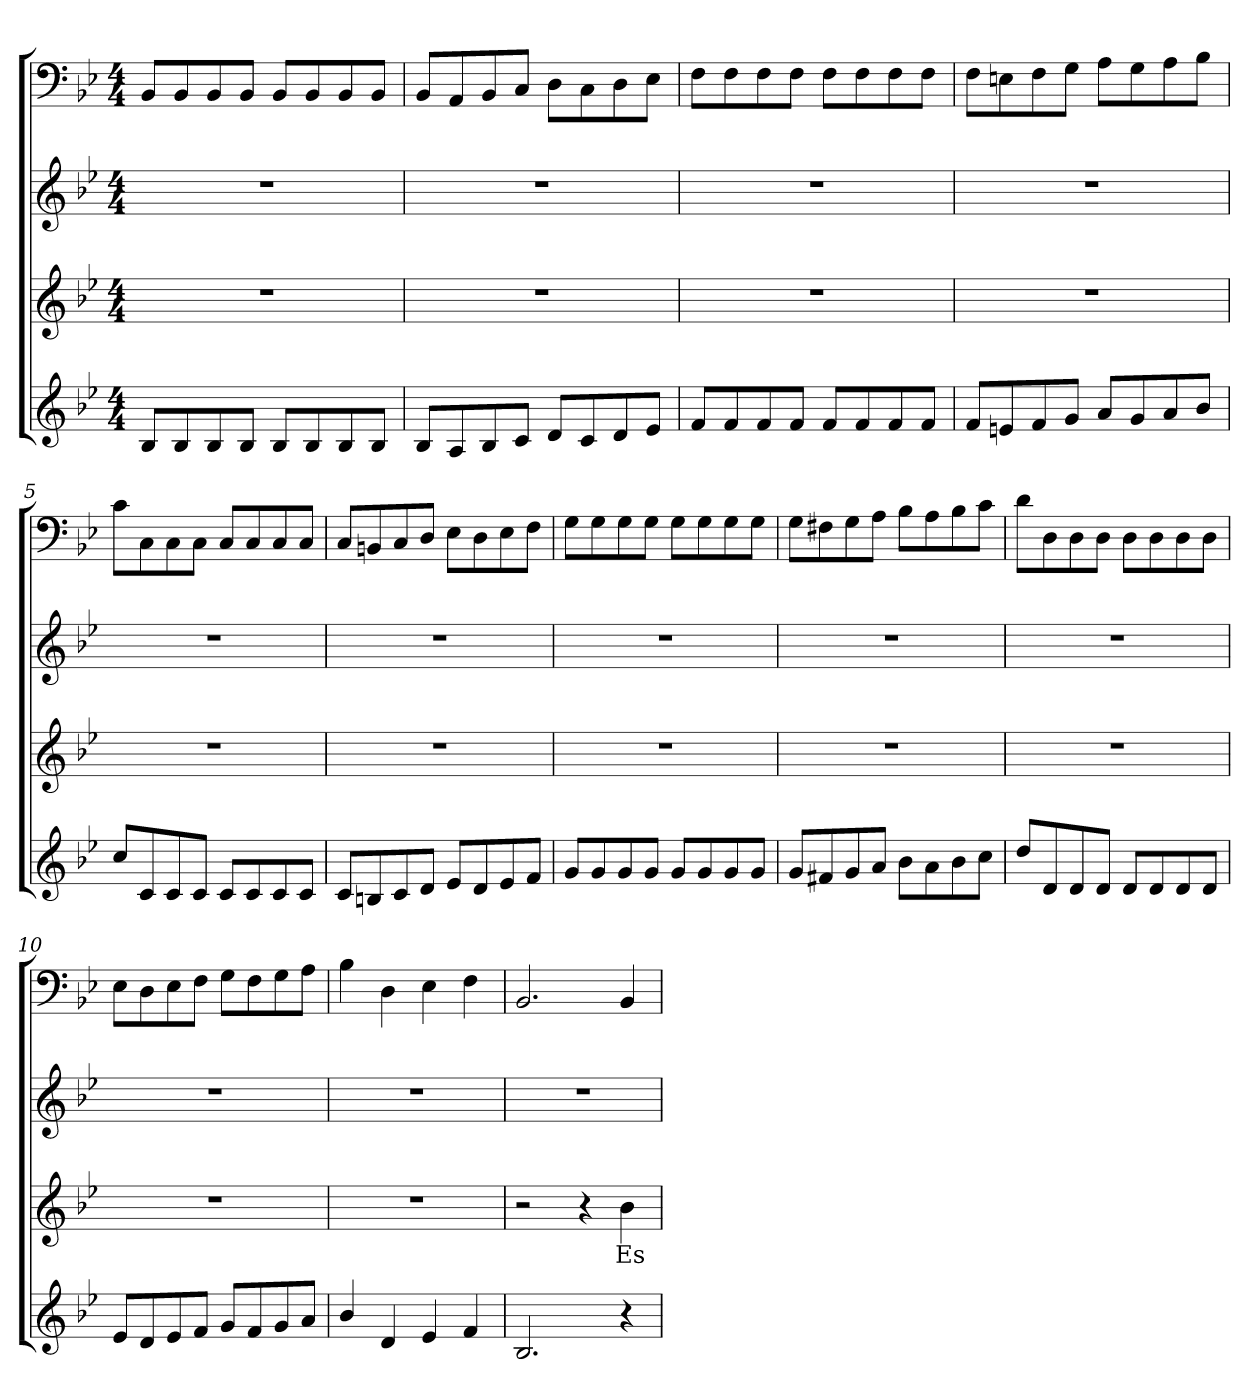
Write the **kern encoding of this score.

**kern	**kern	**text	**kern	**kern
*part4	*part3	*part3	*part2	*part1
*staff4	*staff3	*staff3	*staff2	*staff1
*clefG2	*clefG2	*	*clefG2	*clefF4
*k[b-e-]	*k[b-e-]	*	*k[b-e-]	*k[b-e-]
*B-:	*B-:	*	*B-:	*B-:
*M4/4	*M4/4	*	*M4/4	*M4/4
=1	=1	=1	=1	=1
8B-/L	1r	.	1r	8BB-/L
8B-/	.	.	.	8BB-/
8B-/	.	.	.	8BB-/
8B-/J	.	.	.	8BB-/J
8B-/L	.	.	.	8BB-/L
8B-/	.	.	.	8BB-/
8B-/	.	.	.	8BB-/
8B-/J	.	.	.	8BB-/J
=2	=2	=2	=2	=2
8B-/L	1r	.	1r	8BB-/L
8A/	.	.	.	8AA/
8B-/	.	.	.	8BB-/
8c/J	.	.	.	8C/J
8d/L	.	.	.	8D\L
8c/	.	.	.	8C\
8d/	.	.	.	8D\
8e-/J	.	.	.	8E-\J
=3	=3	=3	=3	=3
8f/L	1r	.	1r	8F\L
8f/	.	.	.	8F\
8f/	.	.	.	8F\
8f/J	.	.	.	8F\J
8f/L	.	.	.	8F\L
8f/	.	.	.	8F\
8f/	.	.	.	8F\
8f/J	.	.	.	8F\J
=4	=4	=4	=4	=4
8f/L	1r	.	1r	8F\L
8en/	.	.	.	8En\
8f/	.	.	.	8F\
8g/J	.	.	.	8G\J
8a/L	.	.	.	8A\L
8g/	.	.	.	8G\
8a/	.	.	.	8A\
8b-/J	.	.	.	8B-\J
=5	=5	=5	=5	=5
8cc/L	1r	.	1r	8c\L
8c/	.	.	.	8C\
8c/	.	.	.	8C\
8c/J	.	.	.	8C\J
8c/L	.	.	.	8C/L
8c/	.	.	.	8C/
8c/	.	.	.	8C/
8c/J	.	.	.	8C/J
=6	=6	=6	=6	=6
8c/L	1r	.	1r	8C/L
8Bn/	.	.	.	8BBn/
8c/	.	.	.	8C/
8d/J	.	.	.	8D/J
8e-/L	.	.	.	8E-\L
8d/	.	.	.	8D\
8e-/	.	.	.	8E-\
8f/J	.	.	.	8F\J
=7	=7	=7	=7	=7
8g/L	1r	.	1r	8G\L
8g/	.	.	.	8G\
8g/	.	.	.	8G\
8g/J	.	.	.	8G\J
8g/L	.	.	.	8G\L
8g/	.	.	.	8G\
8g/	.	.	.	8G\
8g/J	.	.	.	8G\J
=8	=8	=8	=8	=8
8g/L	1r	.	1r	8G\L
8f#X/	.	.	.	8F#X\
8g/	.	.	.	8G\
8a/J	.	.	.	8A\J
8b-\L	.	.	.	8B-\L
8a\	.	.	.	8A\
8b-\	.	.	.	8B-\
8cc\J	.	.	.	8c\J
=9	=9	=9	=9	=9
8dd/L	1r	.	1r	8d\L
8d/	.	.	.	8D\
8d/	.	.	.	8D\
8d/J	.	.	.	8D\J
8d/L	.	.	.	8D\L
8d/	.	.	.	8D\
8d/	.	.	.	8D\
8d/J	.	.	.	8D\J
=10	=10	=10	=10	=10
8e-/L	1r	.	1r	8E-\L
8d/	.	.	.	8D\
8e-/	.	.	.	8E-\
8f/J	.	.	.	8F\J
8g/L	.	.	.	8G\L
8f/	.	.	.	8F\
8g/	.	.	.	8G\
8a/J	.	.	.	8A\J
=11	=11	=11	=11	=11
4b-/	1r	.	1r	4B-\
4d/	.	.	.	4D\
4e-/	.	.	.	4E-\
4f/	.	.	.	4F\
=12	=12	=12	=12	=12
2.B-/	2r	.	1r	2.BB-/
.	4r	.	.	.
4r	4b-\	Es-	.	4BB-/
=	=	=	=	=
*-	*-	*-	*-	*-
